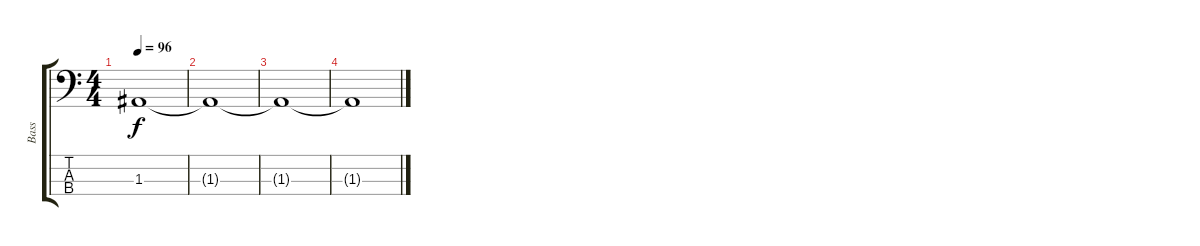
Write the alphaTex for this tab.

\track ("Bass" "Bass") {instrument electricbassfinger}
\staff {score tabs}
\tuning (G2 D2 A1 E1) {hide}
\ts (4 4)
\tempo 96
\clef f4
\ks c
1.3{t}.1{dy f} |
1.3{t}.1 |
1.3{t}.1 |
1.3{t}.1
